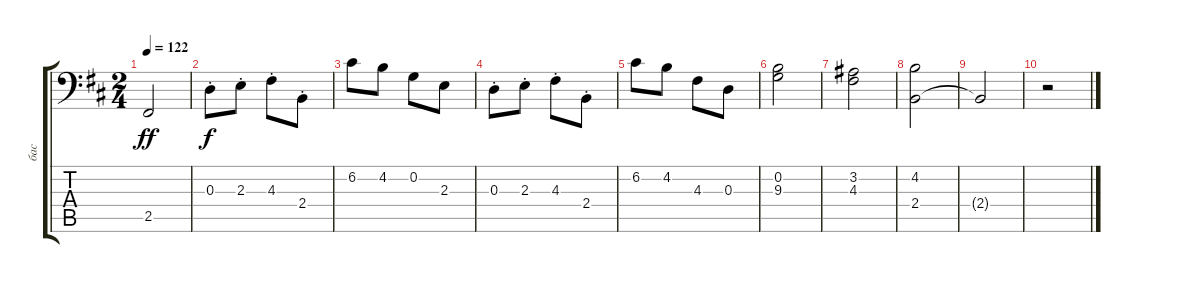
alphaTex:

\track ("бас" "бас") {instrument acousticbass}
\staff {score tabs}
\tuning (D6 G2 D2 A1 E1 C-1) {hide}
\ts (2 4)
\tempo 122
\clef f4
\ks bminor
2.5.2{dy ff} |
0.3{st}.8{dy f} 2.3{st}.8 4.3{st}.8 2.4{st}.8 |
6.2.8 4.2.8 0.2.8 2.3.8 |
0.3{st}.8 2.3{st}.8 4.3{st}.8 2.4{st}.8 |
6.2.8 4.2.8 4.3.8 0.3.8 |
(0.2 9.3).2 |
(3.2 4.3).2 |
(4.2 2.4).2 |
2.4{t}.2 |
r.2
